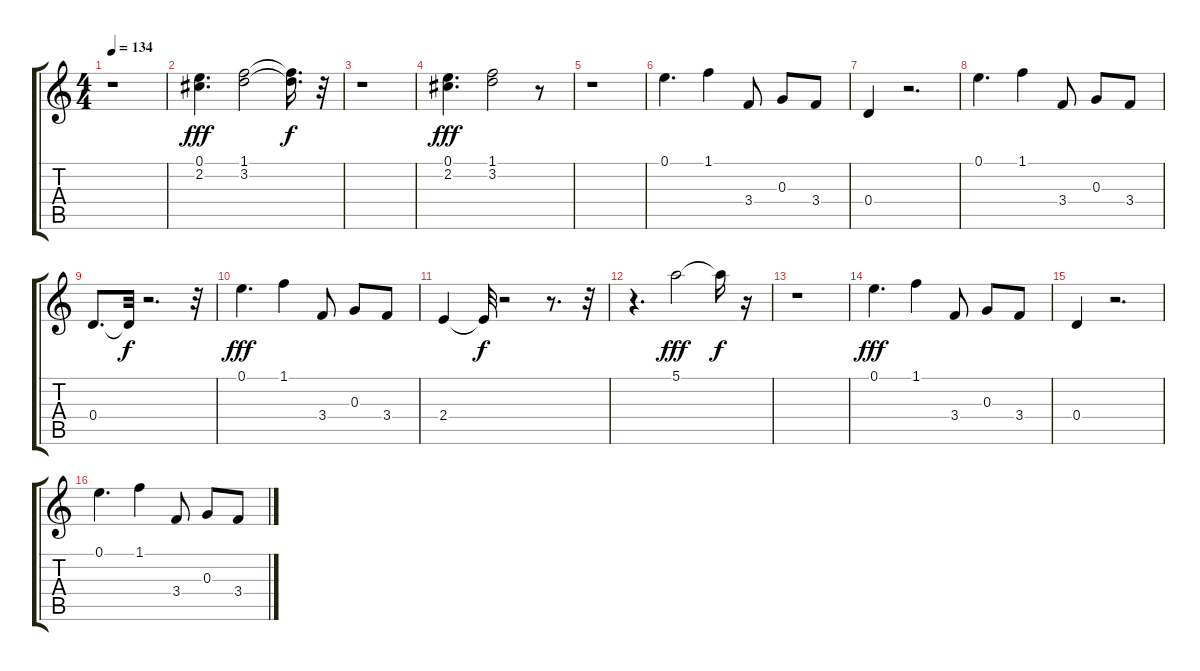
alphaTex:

\track "" {instrument electricguitarclean}
\staff {score tabs}
\tuning (E4 B3 G3 D3 A2 E2) {hide}
\ts (4 4)
\tempo 134
\clef g2
\ks c
r.1{dy f} |
(0.1 2.2).4{d dy fff volume 8} (1.1 3.2).2 (1.1{t} 3.2{t}).16{d dy f} r.32 |
r.1 |
(0.1 2.2).4{d dy fff} (1.1 3.2).2 r.8 |
r.1 |
0.1.4{d volume 8} 1.1.4 3.4.8 0.3.8 3.4.8 |
0.4.4 r.2{d} |
0.1.4{d} 1.1.4 3.4.8 0.3.8 3.4.8 |
0.4.8{d} 0.4{t}.32{dy f} r.2{d} r.32 |
0.1.4{d dy fff} 1.1.4 3.4.8 0.3.8 3.4.8 |
2.4.4 2.4{t}.32{dy f} r.2 r.8{d} r.32 |
r.4{d} 5.1.2{dy fff} 5.1{t}.16{dy f} r.16 |
r.1 |
0.1.4{d dy fff} 1.1.4 3.4.8 0.3.8 3.4.8 |
0.4.4 r.2{d} |
0.1.4{d} 1.1.4 3.4.8 0.3.8 3.4.8
